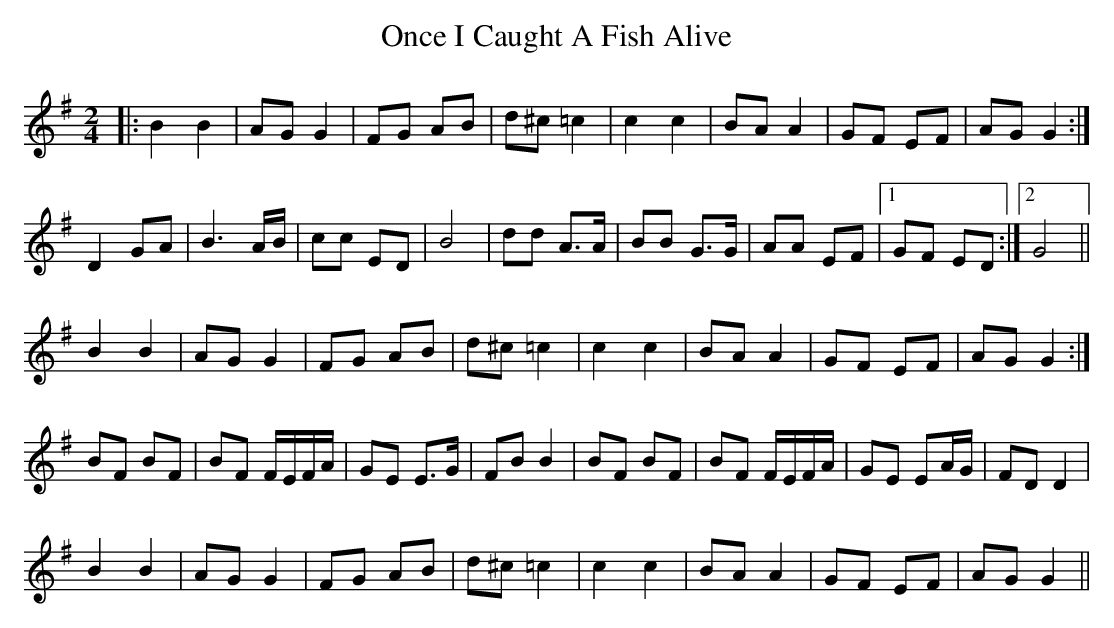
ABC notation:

X:1
T: Once I Caught A Fish Alive
M: 2/4
L: 1/8
K: Gmaj
|:B2B2|AG G2|FG AB|d^c =c2|c2 c2|BA A2|GF EF|AG G2:|
D2 GA|B3A/B/|cc ED|B4|dd A>A|BB G>G|AA EF|1 GF ED:|2 G4||
B2B2|AG G2|FG AB|d^c =c2|c2 c2|BA A2|GF EF|AG G2:|
BF BF|BF F/E/F/A/|GE E>G|FB B2|BF BF|BF F/E/F/A/|GE EA/G/|FD D2|
B2B2|AG G2|FG AB|d^c =c2|c2 c2|BA A2|GF EF|AG G2||
